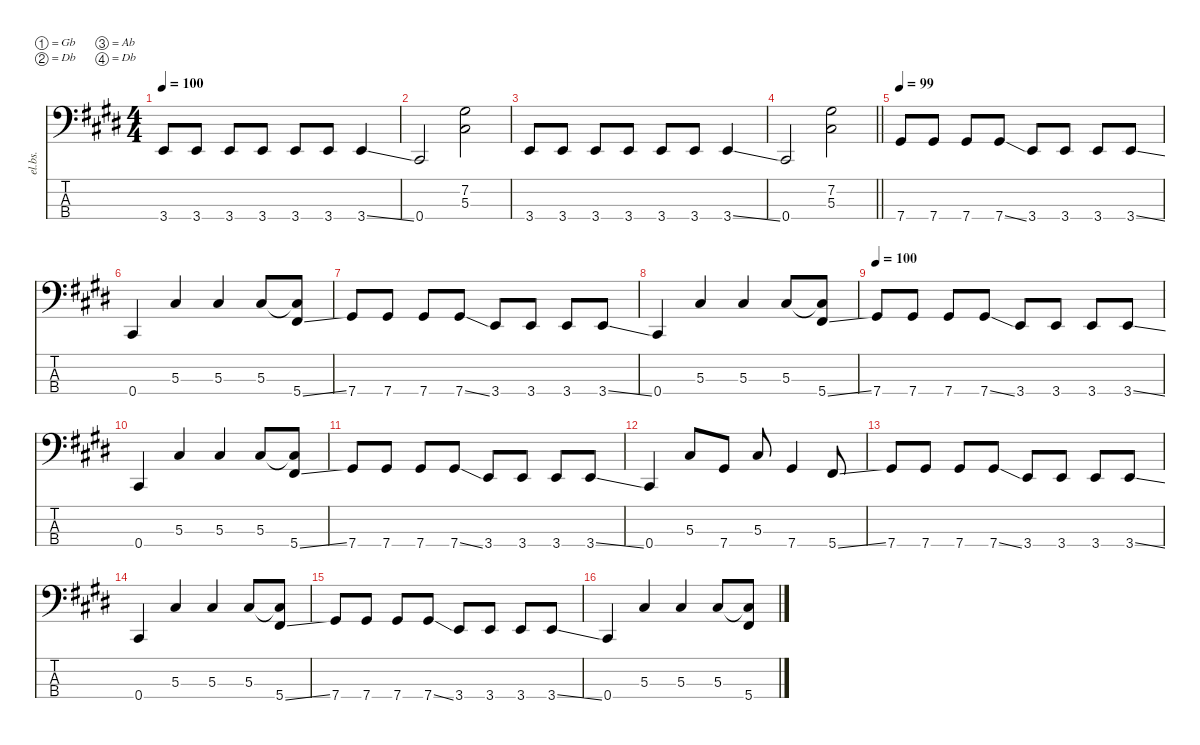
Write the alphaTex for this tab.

\defaultSystemsLayout 4
\hideDynamics
\bracketExtendMode nobrackets
\otherSystemsTrackNameOrientation horizontal
\track ("Bass" "el.bs.") {instrument electricbasspick}
\staff {score tabs}
\tuning (Gb2 Db2 Ab1 Db1)
\ts (4 4)
\tempo 100
\clef f4
\ks c#minor
3.4{acc forcenatural}.8{dy f beam Up} 3.4{acc forcenatural}.8{beam Up} 3.4{acc forcenatural}.8{beam Up} 3.4{acc forcenatural}.8{beam Up} 3.4{acc forcenatural}.8{beam Up} 3.4{acc forcenatural}.8{beam Up} 3.4{ss acc forcenatural}.4{beam Up} |
0.4{acc #}.2{beam Up} (7.2{acc #} 5.3{acc #}).2{beam Down} |
3.4{acc forcenatural}.8{beam Up} 3.4{acc forcenatural}.8{beam Up} 3.4{acc forcenatural}.8{beam Up} 3.4{acc forcenatural}.8{beam Up} 3.4{acc forcenatural}.8{beam Up} 3.4{acc forcenatural}.8{beam Up} 3.4{ss acc forcenatural}.4{beam Up} |
\barLineRight lightlight
0.4{acc #}.2{beam Up} (7.2{acc #} 5.3{acc #}).2{beam Down} |
\tempo 99
7.4{acc #}.8{beam Up} 7.4{acc #}.8{beam Up} 7.4{acc #}.8{beam Up} 7.4{ss acc #}.8{beam Up} 3.4{acc forcenatural}.8{beam Up} 3.4{acc forcenatural}.8{beam Up} 3.4{acc forcenatural}.8{beam Up} 3.4{ss acc forcenatural}.8{beam Up} |
0.4{acc #}.4{beam Up} 5.3{acc #}.4{beam Up} 5.3{acc #}.4{beam Up} 5.3{acc #}.8{beam Up} (5.3{t acc #} 5.4{ss acc #}).8{beam Up} |
7.4{acc #}.8{beam Up} 7.4{acc #}.8{beam Up} 7.4{acc #}.8{beam Up} 7.4{ss acc #}.8{beam Up} 3.4{acc forcenatural}.8{beam Up} 3.4{acc forcenatural}.8{beam Up} 3.4{acc forcenatural}.8{beam Up} 3.4{ss acc forcenatural}.8{beam Up} |
0.4{acc #}.4{beam Up} 5.3{acc #}.4{beam Up} 5.3{acc #}.4{beam Up} 5.3{acc #}.8{beam Up} (5.3{t acc #} 5.4{ss acc #}).8{beam Up} |
\tempo 100
7.4{acc #}.8{beam Up} 7.4{acc #}.8{beam Up} 7.4{acc #}.8{beam Up} 7.4{ss acc #}.8{beam Up} 3.4{acc forcenatural}.8{beam Up} 3.4{acc forcenatural}.8{beam Up} 3.4{acc forcenatural}.8{beam Up} 3.4{ss acc forcenatural}.8{beam Up} |
0.4{acc #}.4{beam Up} 5.3{acc #}.4{beam Up} 5.3{acc #}.4{beam Up} 5.3{acc #}.8{beam Up} (5.3{t acc #} 5.4{ss acc #}).8{beam Up} |
7.4{acc #}.8{beam Up} 7.4{acc #}.8{beam Up} 7.4{acc #}.8{beam Up} 7.4{ss acc #}.8{beam Up} 3.4{acc forcenatural}.8{beam Up} 3.4{acc forcenatural}.8{beam Up} 3.4{acc forcenatural}.8{beam Up} 3.4{ss acc forcenatural}.8{beam Up} |
0.4{acc #}.4{beam Up} 5.3{acc #}.8{beam Up} 7.4{acc #}.8{beam Up} 5.3{acc #}.8{beam Up} 7.4{acc #}.4{beam Up} 5.4{ss acc #}.8{beam Up} |
7.4{acc #}.8{beam Up} 7.4{acc #}.8{beam Up} 7.4{acc #}.8{beam Up} 7.4{ss acc #}.8{beam Up} 3.4{acc forcenatural}.8{beam Up} 3.4{acc forcenatural}.8{beam Up} 3.4{acc forcenatural}.8{beam Up} 3.4{ss acc forcenatural}.8{beam Up} |
0.4{acc #}.4{beam Up} 5.3{acc #}.4{beam Up} 5.3{acc #}.4{beam Up} 5.3{acc #}.8{beam Up} (5.3{t acc #} 5.4{ss acc #}).8{beam Up} |
7.4{acc #}.8{beam Up} 7.4{acc #}.8{beam Up} 7.4{acc #}.8{beam Up} 7.4{ss acc #}.8{beam Up} 3.4{acc forcenatural}.8{beam Up} 3.4{acc forcenatural}.8{beam Up} 3.4{acc forcenatural}.8{beam Up} 3.4{ss acc forcenatural}.8{beam Up} |
0.4{acc #}.4{beam Up} 5.3{acc #}.4{beam Up} 5.3{acc #}.4{beam Up} 5.3{acc #}.8{beam Up} (5.3{t acc #} 5.4{ss acc #}).8{beam Up}
